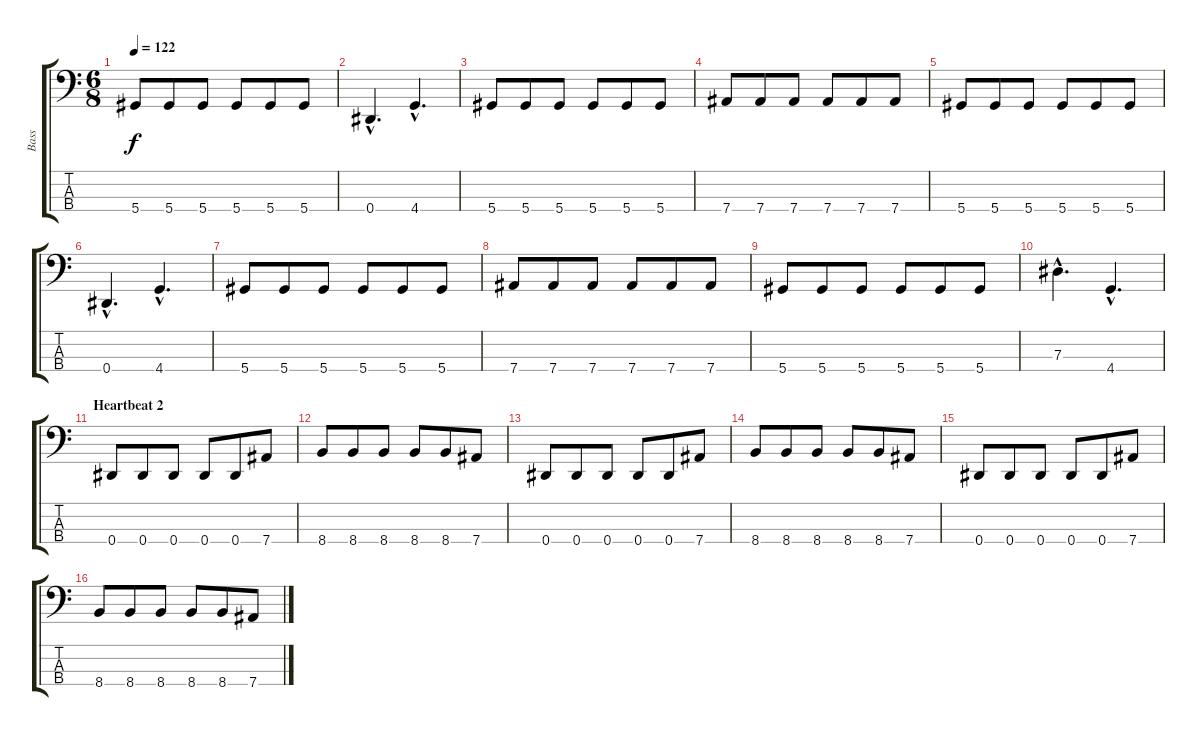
\track ("Bass" "Bass") {instrument electricbasspick}
\staff {score tabs}
\tuning (Gb2 Db2 Ab1 Eb1) {hide}
\ts (6 8)
\tempo 122
\clef f4
\ks c
5.4.8{dy f} 5.4.8 5.4.8 5.4.8 5.4.8 5.4.8 |
0.4{hac}.4{d} 4.4{hac}.4{d} |
5.4.8 5.4.8 5.4.8 5.4.8 5.4.8 5.4.8 |
7.4.8 7.4.8 7.4.8 7.4.8 7.4.8 7.4.8 |
5.4.8 5.4.8 5.4.8 5.4.8 5.4.8 5.4.8 |
0.4{hac}.4{d} 4.4{hac}.4{d} |
5.4.8 5.4.8 5.4.8 5.4.8 5.4.8 5.4.8 |
7.4.8 7.4.8 7.4.8 7.4.8 7.4.8 7.4.8 |
5.4.8 5.4.8 5.4.8 5.4.8 5.4.8 5.4.8 |
7.3{hac}.4{d} 4.4{hac}.4{d} |
\section ("" "Heartbeat 2")
0.4.8 0.4.8 0.4.8 0.4.8 0.4.8 7.4.8 |
8.4.8 8.4.8 8.4.8 8.4.8 8.4.8 7.4.8 |
0.4.8 0.4.8 0.4.8 0.4.8 0.4.8 7.4.8 |
8.4.8 8.4.8 8.4.8 8.4.8 8.4.8 7.4.8 |
0.4.8 0.4.8 0.4.8 0.4.8 0.4.8 7.4.8 |
8.4.8 8.4.8 8.4.8 8.4.8 8.4.8 7.4.8
